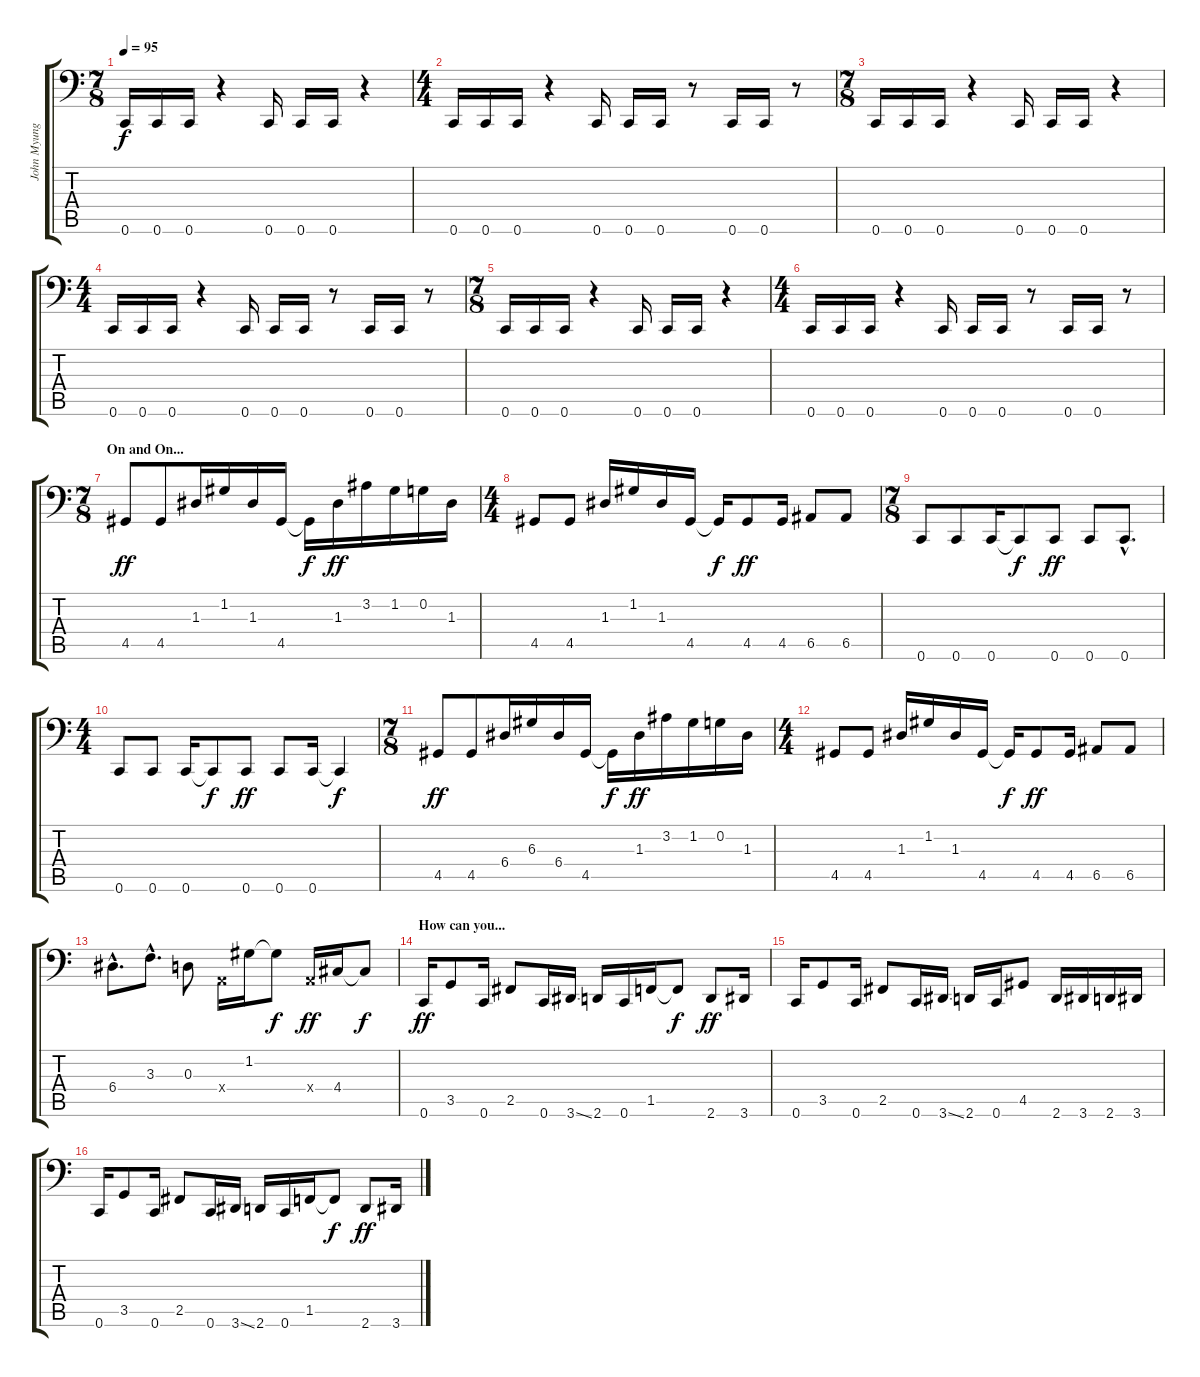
\track ("John Myung" "John Myung") {instrument electricbassfinger}
\staff {score tabs}
\tuning (C3 G2 D2 A1 E1 C1) {hide}
\ts (7 8)
\tempo 95
\clef f4
\ks c
0.6.16{dy f} 0.6.16 0.6.16 r.4 0.6.16 0.6.16 0.6.16 r.4 |
\ts (4 4)
0.6.16 0.6.16 0.6.16 r.4 0.6.16 0.6.16 0.6.16 r.8 0.6.16 0.6.16 r.8 |
\ts (7 8)
0.6.16 0.6.16 0.6.16 r.4 0.6.16 0.6.16 0.6.16 r.4 |
\ts (4 4)
0.6.16 0.6.16 0.6.16 r.4 0.6.16 0.6.16 0.6.16 r.8 0.6.16 0.6.16 r.8 |
\ts (7 8)
0.6.16 0.6.16 0.6.16 r.4 0.6.16 0.6.16 0.6.16 r.4 |
\ts (4 4)
0.6.16 0.6.16 0.6.16 r.4 0.6.16 0.6.16 0.6.16 r.8 0.6.16 0.6.16 r.8 |
\ts (7 8)
\section ("" "On and On...")
4.5.8{dy ff} 4.5.8 1.3.16 1.2.16 1.3.16 4.5.16 4.5{t}.16{dy f} 1.3.16{dy ff} 3.2.16 1.2.16 0.2.16 1.3.16 |
\ts (4 4)
4.5.8 4.5.8 1.3.16 1.2.16 1.3.16 4.5.16 4.5{t}.16{dy f} 4.5.8{dy ff} 4.5.16 6.5.8 6.5.8 |
\ts (7 8)
0.6.8 0.6.8 0.6.16 0.6{t}.8{dy f} 0.6.8{dy ff} 0.6.8 0.6{hac}.8{d} |
\ts (4 4)
0.6.8 0.6.8 0.6.16 0.6{t}.8{dy f} 0.6.8{dy ff} 0.6.8 0.6.16 0.6{t}.4{dy f} |
\ts (7 8)
4.5.8{dy ff} 4.5.8 6.4.16 6.3.16 6.4.16 4.5.16 4.5{t}.16{dy f} 1.3.16{dy ff} 3.2.16 1.2.16 0.2.16 1.3.16 |
\ts (4 4)
4.5.8 4.5.8 1.3.16 1.2.16 1.3.16 4.5.16 4.5{t}.16{dy f} 4.5.8{dy ff} 4.5.16 6.5.8 6.5.8 |
6.4{hac}.8{d} 3.3{hac}.8{d} 0.3.8 0.4{x}.16 1.2.16 1.2{t}.8{dy f} 0.4{x}.16{dy ff} 4.4.16 4.4{t}.8{dy f} |
\section ("" "How can you...")
0.6.16{dy ff} 3.5.8 0.6.16 2.5.8 0.6.16 3.6{ss}.16 2.6.16 0.6.16 1.5.16 1.5{t}.8{dy f} 2.6.8{dy ff} 3.6.16 |
0.6.16 3.5.8 0.6.16 2.5.8 0.6.16 3.6{ss}.16 2.6.16 0.6.16 4.5.8 2.6.16 3.6.16 2.6.16 3.6.16 |
0.6.16 3.5.8 0.6.16 2.5.8 0.6.16 3.6{ss}.16 2.6.16 0.6.16 1.5.16 1.5{t}.8{dy f} 2.6.8{dy ff} 3.6.16
